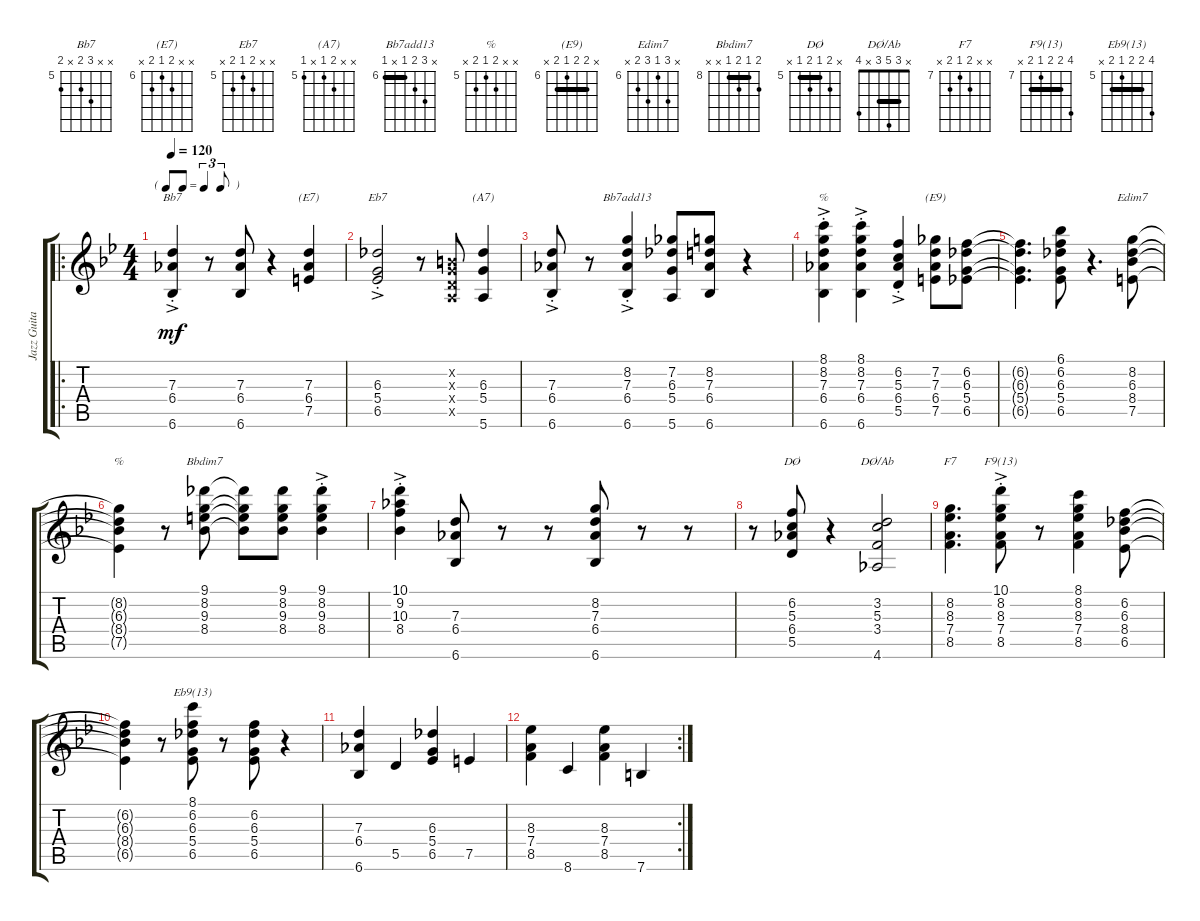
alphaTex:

\track ("Jazz Guitar" "Jazz Guita") {instrument electricguitarjazz}
\staff {score tabs}
\tuning (E4 B3 G3 D3 A2 E2) {hide}
\chord ("Bb7" x x 7 6 x 6) {firstfret 5}
\chord ("(E7)" x x 7 6 7 x) {firstfret 6}
\chord ("Eb7" x x 6 5 6 x) {firstfret 5}
\chord ("(A7)" x x 6 5 x 5) {firstfret 5}
\chord ("Bb7add13" x 8 7 6 x 6) {firstfret 6 barre 6}
\chord ("%" x x 7 6 x 6) {firstfret 6 barre 6}
\chord ("(E9)" x 7 7 6 7 x) {firstfret 6 barre 7}
\chord ("Edim7" x 8 6 8 7 x) {firstfret 6}
\chord ("%" x x 6 5 6 x) {firstfret 5}
\chord ("Bbdim7" 9 8 9 8 x x) {firstfret 8 barre 8}
\chord ("DØ" x 6 5 6 5 x) {firstfret 5 barre 5}
\chord ("DØ/Ab" x 3 5 3 x 4) {barre 3}
\chord ("F7" x x 8 7 8 x) {firstfret 7}
\chord ("F9(13)" 10 8 8 7 8 x) {firstfret 7 barre 8}
\chord ("Eb9(13)" 8 6 6 5 6 x) {firstfret 5 barre 6}
\ro
\ts (4 4)
\tf triplet8th
\tempo 120
\clef g2
\ks bb
(7.3{ac st} 6.4{ac st} 6.6{ac st}).4{ch "Bb7" dy mf instrument electricguitarjazz} r.8 (7.3 6.4 6.6).8 r.4 (7.3 6.4 7.5).4{ch "(E7)"} |
(6.3{ac st} 5.4{ac st} 6.5).2{ch "Eb7"} r.8 (0.2{x} 0.3{x} 0.4{x} 0.5{x}).8 (6.3 5.4 5.6).4{ch "(A7)"} |
(7.3{ac st} 6.4{ac st} 6.6{ac st}).8 r.8 (8.2{ac st} 7.3{ac st} 6.4{ac st} 6.6{ac st}).4{ch "Bb7add13"} (7.2 6.3 5.4 5.6).8 (8.2 7.3 6.4 6.6).8 r.4 |
(8.1 8.2 7.3{ac st} 6.4{ac st} 6.6{ac st}).4{ch "%"} (8.1 8.2 7.3{ac st} 6.4{ac st} 6.6{ac st}).4 (6.2{ac st} 5.3{ac st} 6.4{ac st} 5.5{ac st}).4 (7.2 7.3 6.4 7.5).8{ch "(E9)"} (6.2 6.3 5.4 6.5).8 |
(6.2{t} 6.3{t} 5.4{t} 6.5{t}).4{d} (6.1 6.2 6.3 5.4 6.5).8 r.4{d} (8.2 6.3 8.4 7.5).8{ch "Edim7"} |
(8.2{t} 6.3{t} 8.4{t} 7.5{t}).4{ch "%"} r.8 (9.1 8.2 9.3 8.4).8{ch "Bbdim7"} (9.1{t} 8.2{t} 9.3{t} 8.4{t}).8 (9.1 8.2 9.3 8.4).8 (9.1{ac st} 8.2{ac st} 9.3{ac st} 8.4{ac st}).4 |
(10.1{ac st} 9.2{ac st} 10.3{ac st} 8.4{ac st}).4 (7.3 6.4 6.6).8 r.8 r.8 (8.2 7.3 6.4 6.6).8 r.8 r.8 |
r.8 (6.2 5.3 6.4 5.5).8{ch "DØ"} r.4 (3.2 5.3 3.4 4.6).2{ch "DØ/Ab"} |
(8.2 8.3 7.4 8.5).4{d ch "F7"} (10.1{ac st} 8.2{ac st} 8.3{ac st} 7.4{ac st} 8.5{ac st}).8{ch "F9(13)"} r.8 (8.1 8.2 8.3 7.4 8.5).4 (6.2 6.3 8.4 6.5).8 |
(6.2{t} 6.3{t} 8.4{t} 6.5{t}).4 r.8 (8.1 6.2 6.3 5.4 6.5).8{ch "Eb9(13)"} r.8 (6.2 6.3 5.4 6.5).8 r.4 |
(7.3 6.4 6.6).4 5.5.4 (6.3 5.4 6.5).4 7.5.4 |
\rc 2
(8.3 7.4 8.5).4 8.6.4 (8.3 7.4 8.5).4 7.6.4
